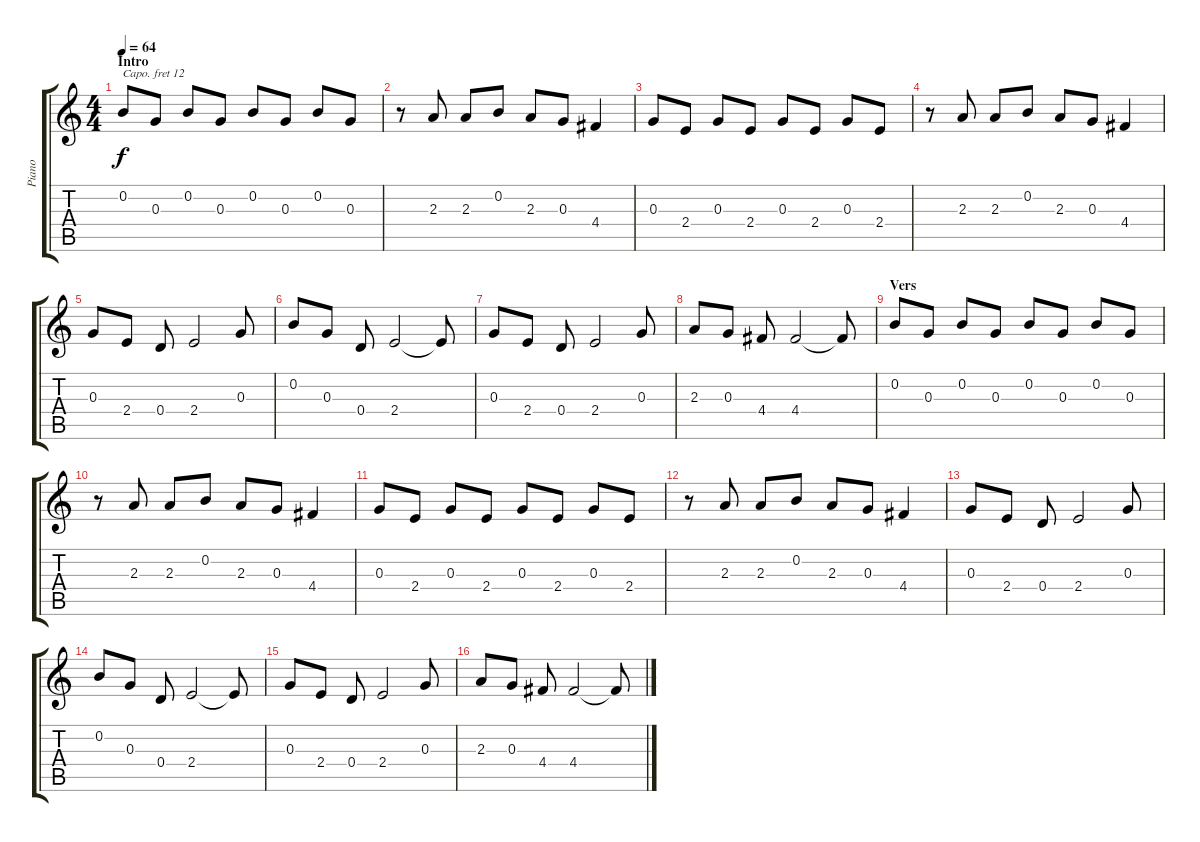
\track ("Piano" "Piano") {instrument brightacousticpiano}
\staff {score tabs}
\capo 12
\tuning (E4 B3 G3 D3 A2 E2) {hide}
\ts (4 4)
\section ("" "Intro")
\tempo 64
\clef g2
\ks c
0.2.8{dy f instrument brightacousticpiano} 0.3.8 0.2.8 0.3.8 0.2.8 0.3.8 0.2.8 0.3.8 |
r.8 2.3.8 2.3.8 0.2.8 2.3.8 0.3.8 4.4.4 |
0.3.8 2.4.8 0.3.8 2.4.8 0.3.8 2.4.8 0.3.8 2.4.8 |
r.8 2.3.8 2.3.8 0.2.8 2.3.8 0.3.8 4.4.4 |
0.3.8 2.4.8 0.4.8 2.4.2 0.3.8 |
0.2.8 0.3.8 0.4.8 2.4.2 2.4{t}.8 |
0.3.8 2.4.8 0.4.8 2.4.2 0.3.8 |
2.3.8 0.3.8 4.4.8 4.4.2 4.4{t}.8 |
\section ("" "Vers")
0.2.8{volume 11} 0.3.8 0.2.8 0.3.8 0.2.8 0.3.8 0.2.8 0.3.8 |
r.8 2.3.8 2.3.8 0.2.8 2.3.8 0.3.8 4.4.4 |
0.3.8 2.4.8 0.3.8 2.4.8 0.3.8 2.4.8 0.3.8 2.4.8 |
r.8 2.3.8 2.3.8 0.2.8 2.3.8 0.3.8 4.4.4 |
0.3.8 2.4.8 0.4.8 2.4.2 0.3.8 |
0.2.8 0.3.8 0.4.8 2.4.2 2.4{t}.8 |
0.3.8 2.4.8 0.4.8 2.4.2 0.3.8 |
2.3.8 0.3.8 4.4.8 4.4.2 4.4{t}.8
